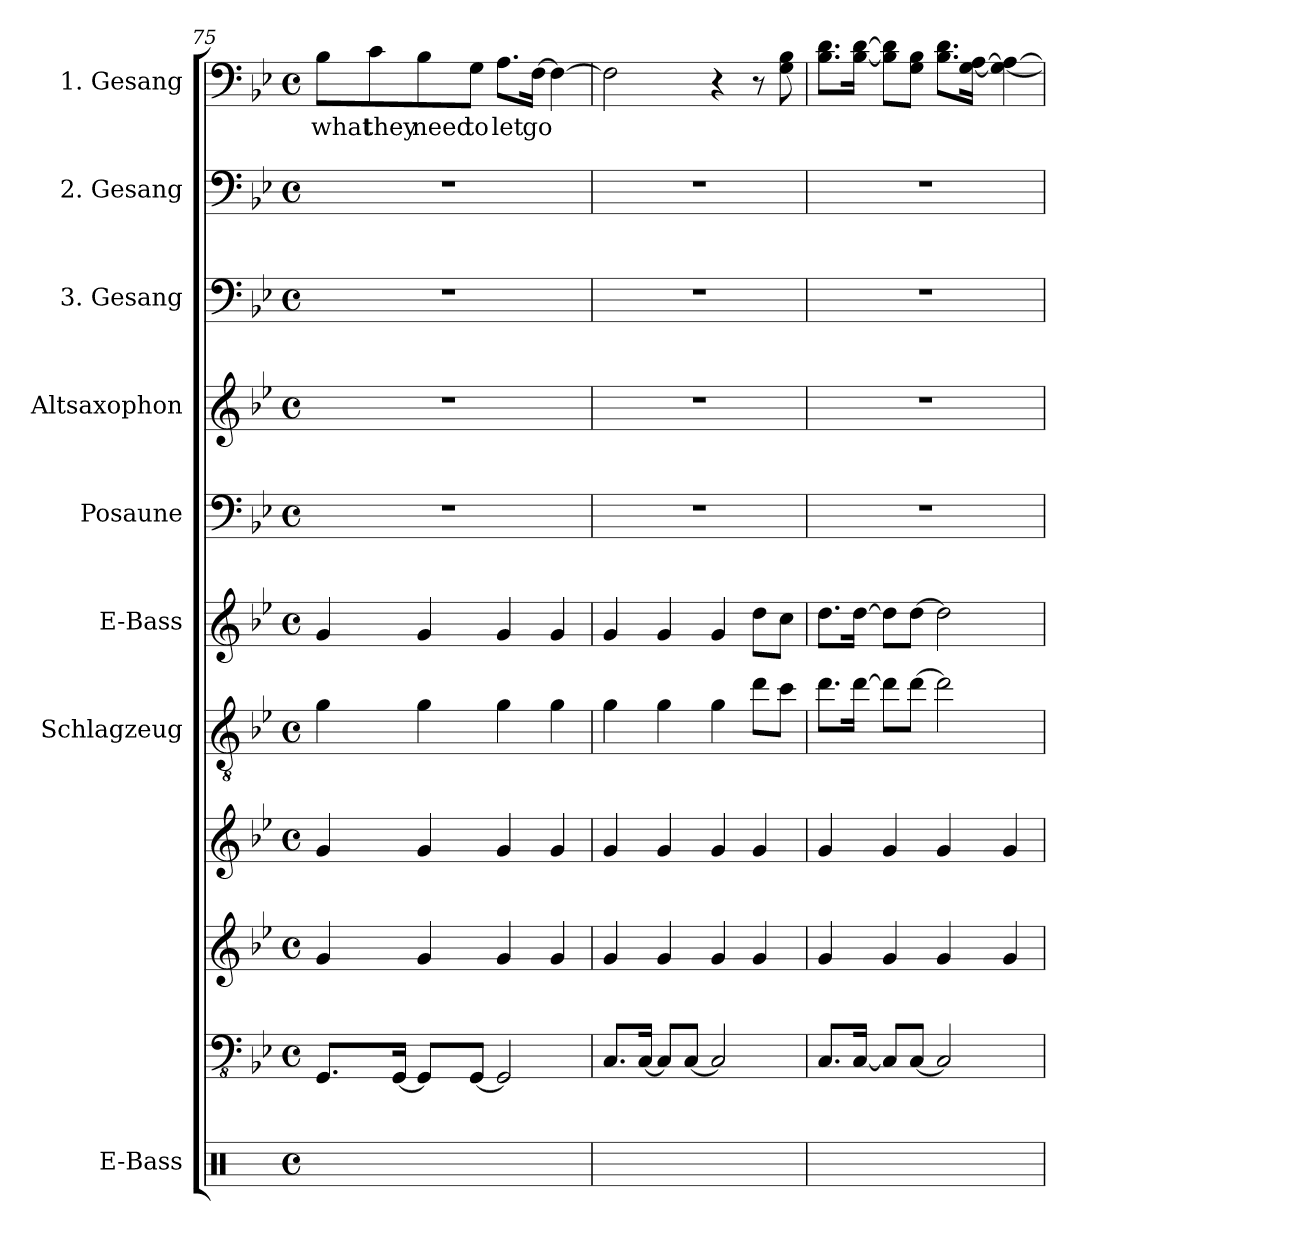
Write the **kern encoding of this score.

**kern	**kern	**kern	**kern	**kern	**kern	**kern	**kern	**kern	**kern	**kern	**text
*part9	*part9	*part8	*part8	*part7	*part6	*part5	*part4	*part3	*part2	*part1	*part1
*staff11	*staff10	*staff9	*staff8	*staff7	*staff6	*staff5	*staff4	*staff3	*staff2	*staff1	*staff1
*I"E-Bass	*	*	*	*I"Schlagzeug	*I"E-Bass	*I"Posaune	*I"Altsaxophon	*I"3. Gesang	*I"2. Gesang	*I"1. Gesang	*
*I'E-B.	*	*	*	*I'Schl.	*I'E-B.	*I'Pos.	*I'A. Sax.	*I'3. G.	*I'2. G.	*I'1. G.	*
*clefX	*clefFv4	*clefG2	*clefG2	*clefGv2	*	*clefF4	*clefG2	*clefF4	*clefF4	*clefF4	*
*	*	*	*	*	*	*	*ITrd5c9	*	*	*	*
*k[]	*k[b-e-]	*k[b-e-]	*k[b-e-]	*k[b-e-]	*k[b-e-]	*k[b-e-]	*k[b-e-a-d-g-]	*k[b-e-]	*k[b-e-]	*k[b-e-]	*
*M4/4	*M4/4	*M4/4	*M4/4	*M4/4	*M4/4	*M4/4	*M4/4	*M4/4	*M4/4	*M4/4	*
*met(c)	*met(c)	*met(c)	*met(c)	*met(c)	*met(c)	*met(c)	*met(c)	*met(c)	*met(c)	*met(c)	*
=75	=75	=75	=75	=75	=75	=75	=75	=75	=75	=75	=75
1ryy	8.GGG/L	4g	4g	4g	4g	1r	1r	1r	1r	8B-\L	what
.	.	.	.	.	.	.	.	.	.	8c\	they
.	[16GGG/Jk	.	.	.	.	.	.	.	.	.	.
.	8GGG/L]	4g	4g	4g	4g	.	.	.	.	8B-\	need
.	[8GGG/J	.	.	.	.	.	.	.	.	8G\J	to
.	2GGG/]	4g	4g	4g	4g	.	.	.	.	8.A\L	let
.	.	.	.	.	.	.	.	.	.	[16F\Jk	go
.	.	4g	4g	4g	4g	.	.	.	.	4F\_	.
=76	=76	=76	=76	=76	=76	=76	=76	=76	=76	=76	=76
1ryy	8.CC/L	4g	4g	4g	4g	1r	1r	1r	1r	2F\]	.
.	[16CC/Jk	.	.	.	.	.	.	.	.	.	.
.	8CC/L]	4g	4g	4g	4g	.	.	.	.	.	.
.	[8CC/J	.	.	.	.	.	.	.	.	.	.
.	2CC/]	4g	4g	4g	4g	.	.	.	.	4r	.
.	.	4g	4g	8dd\L	8dd\L	.	.	.	.	8r	.
.	.	.	.	8cc\J	8cc\J	.	.	.	.	8G\ 8B-\	.
=77	=77	=77	=77	=77	=77	=77	=77	=77	=77	=77	=77
1ryy	8.CC/L	4g	4g	8.dd\L	8.dd\L	1r	1r	1r	1r	8.B-\ 8.d\L	.
.	[16CC/Jk	.	.	[16dd\Jk	[16dd\Jk	.	.	.	.	[16B-\ [16d\Jk	.
.	8CC/L]	4g	4g	8dd\L]	8dd\L]	.	.	.	.	8B-]\ 8d]\L	.
.	[8CC/J	.	.	[8dd\J	[8dd\J	.	.	.	.	8G\ 8B-\J	.
.	2CC/]	4g	4g	2dd\]	2dd\]	.	.	.	.	8.B-\ 8.d\L	.
.	.	.	.	.	.	.	.	.	.	[16G\ [16A\Jk	.
.	.	4g	4g	.	.	.	.	.	.	4G_\ 4A_\	.
=	=	=	=	=	=	=	=	=	=	=	=
*-	*-	*-	*-	*-	*-	*-	*-	*-	*-	*-	*-
